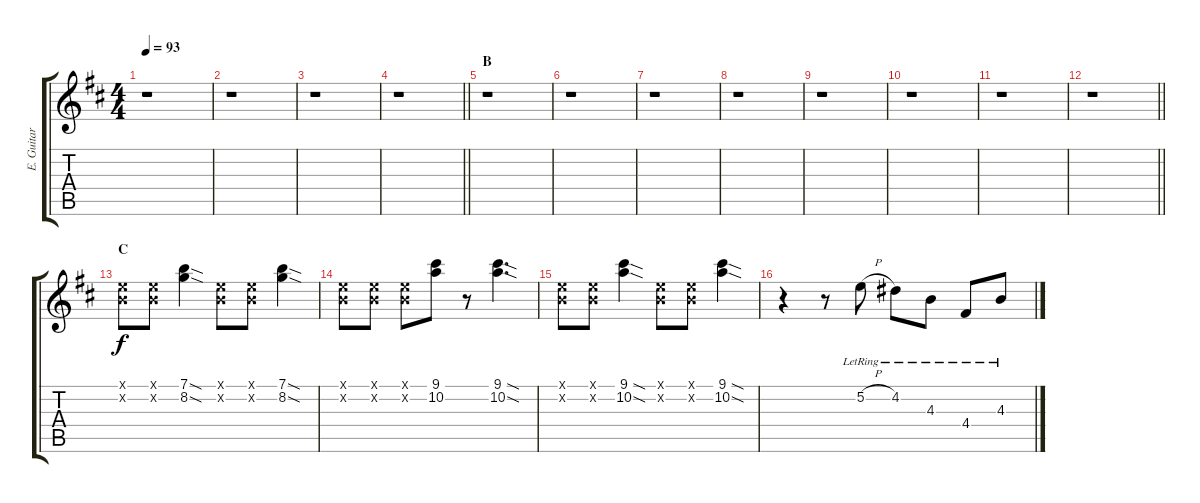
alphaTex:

\track ("E. Guitar III" "E. Guitar ") {instrument electricguitarclean}
\staff {score tabs}
\tuning (E4 B3 G3 D3 A2 E2) {hide}
\ts (4 4)
\tempo 93
\clef g2
\ks d
r.1{dy f} |
r.1 |
r.1 |
\barLineRight lightlight
r.1 |
\section ("" "B")
r.1 |
r.1 |
r.1 |
r.1 |
r.1 |
r.1 |
r.1 |
\barLineRight lightlight
r.1 |
\section ("" "C")
(0.1{x} 0.2{x}).8 (0.1{x} 0.2{x}).8 (7.1{sod} 8.2{sod}).4 (0.1{x} 0.2{x}).8 (0.1{x} 0.2{x}).8 (7.1{sod} 8.2{sod}).4 |
(0.1{x} 0.2{x}).8 (0.1{x} 0.2{x}).8 (0.1{x} 0.2{x}).8 (9.1 10.2).8 r.8 (9.1{sod} 10.2{sod}).4{d} |
(0.1{x} 0.2{x}).8 (0.1{x} 0.2{x}).8 (9.1{sod} 10.2{sod}).4 (0.1{x} 0.2{x}).8 (0.1{x} 0.2{x}).8 (9.1{sod} 10.2{sod}).4 |
r.4 r.8 5.2{h lr}.8 4.2{lr}.8 4.3{lr}.8 4.4{lr}.8 4.3{lr}.8
